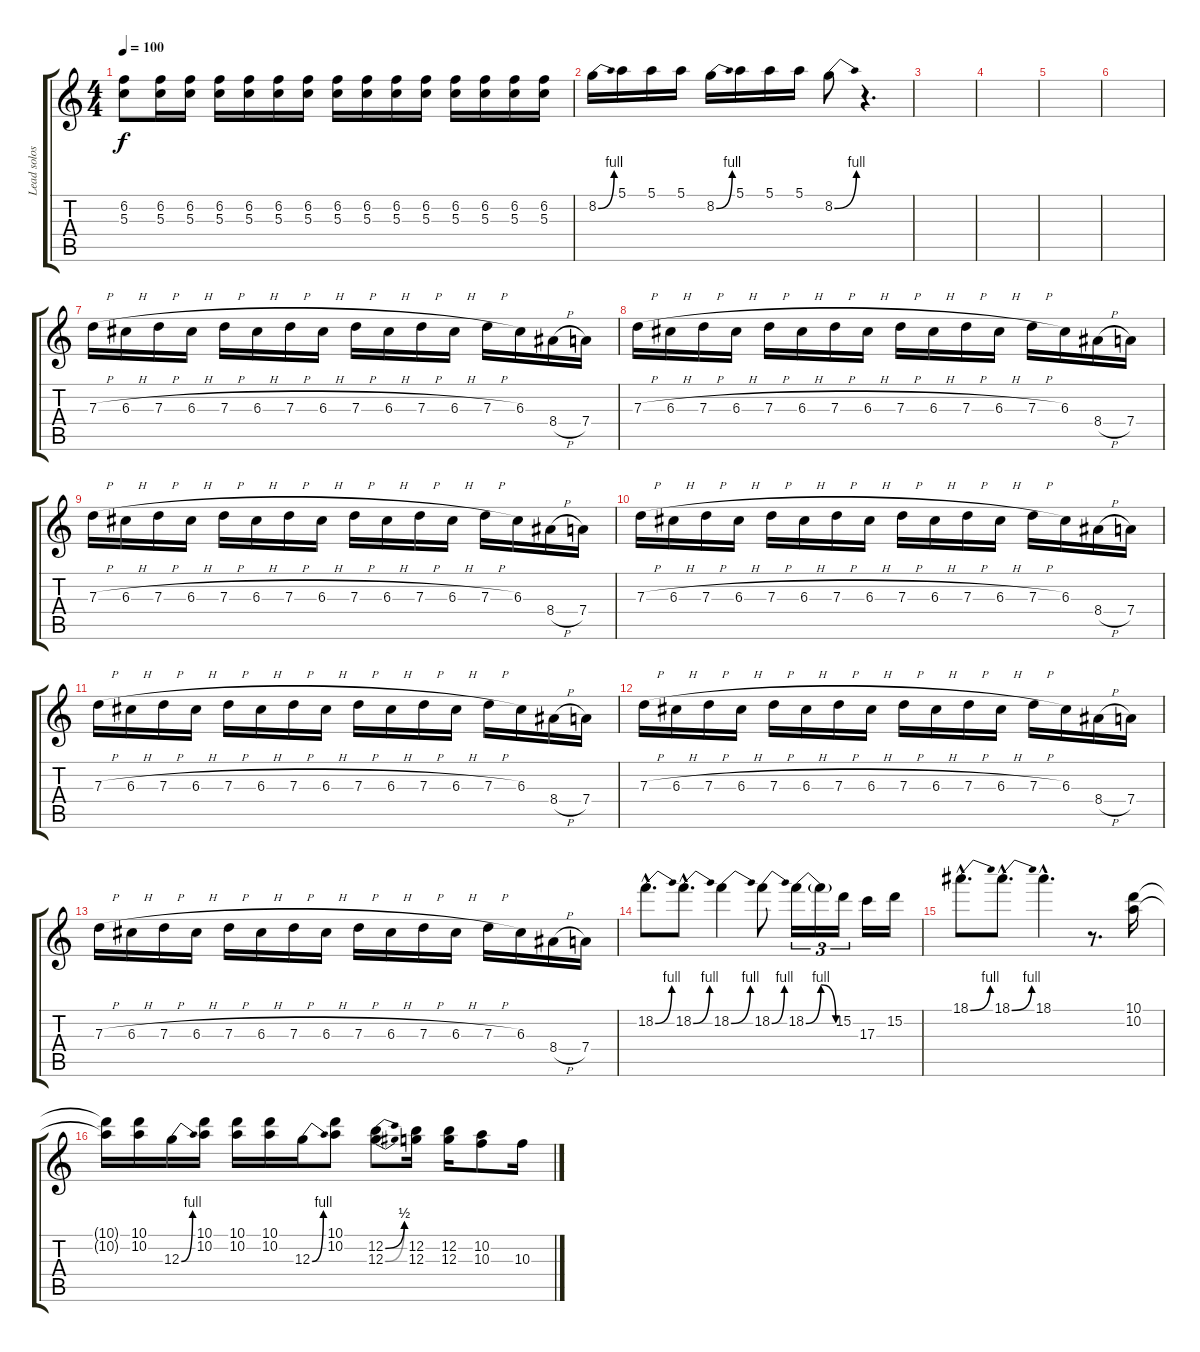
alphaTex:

\track ("Lead solos" "Lead solos") {instrument overdrivenguitar}
\staff {score tabs}
\tuning (E4 B3 G3 D3 A2 E2) {hide}
\ts (4 4)
\tempo 100
\clef g2
\ks c
(6.2 5.3).8{dy f} (6.2 5.3).16 (6.2 5.3).16 (6.2 5.3).16 (6.2 5.3).16 (6.2 5.3).16 (6.2 5.3).16 (6.2 5.3).16 (6.2 5.3).16 (6.2 5.3).16 (6.2 5.3).16 (6.2 5.3).16 (6.2 5.3).16 (6.2 5.3).16 (6.2 5.3).16 |
8.2{be (bend 0 0 60 4)}.16 5.1.16 5.1.16 5.1.16 8.2{be (bend 0 0 60 4)}.16 5.1.16 5.1.16 5.1.16 8.2{be (bend 0 0 60 4)}.8 r.4{d} |
|
|
|
|
7.3{h}.16 6.3{h}.16 7.3{h}.16 6.3{h}.16 7.3{h}.16 6.3{h}.16 7.3{h}.16 6.3{h}.16 7.3{h}.16 6.3{h}.16 7.3{h}.16 6.3{h}.16 7.3{h}.16 6.3.16 8.4{h}.16 7.4.16 |
7.3{h}.16 6.3{h}.16 7.3{h}.16 6.3{h}.16 7.3{h}.16 6.3{h}.16 7.3{h}.16 6.3{h}.16 7.3{h}.16 6.3{h}.16 7.3{h}.16 6.3{h}.16 7.3{h}.16 6.3.16 8.4{h}.16 7.4.16 |
7.3{h}.16 6.3{h}.16 7.3{h}.16 6.3{h}.16 7.3{h}.16 6.3{h}.16 7.3{h}.16 6.3{h}.16 7.3{h}.16 6.3{h}.16 7.3{h}.16 6.3{h}.16 7.3{h}.16 6.3.16 8.4{h}.16 7.4.16 |
7.3{h}.16 6.3{h}.16 7.3{h}.16 6.3{h}.16 7.3{h}.16 6.3{h}.16 7.3{h}.16 6.3{h}.16 7.3{h}.16 6.3{h}.16 7.3{h}.16 6.3{h}.16 7.3{h}.16 6.3.16 8.4{h}.16 7.4.16 |
7.3{h}.16 6.3{h}.16 7.3{h}.16 6.3{h}.16 7.3{h}.16 6.3{h}.16 7.3{h}.16 6.3{h}.16 7.3{h}.16 6.3{h}.16 7.3{h}.16 6.3{h}.16 7.3{h}.16 6.3.16 8.4{h}.16 7.4.16 |
7.3{h}.16 6.3{h}.16 7.3{h}.16 6.3{h}.16 7.3{h}.16 6.3{h}.16 7.3{h}.16 6.3{h}.16 7.3{h}.16 6.3{h}.16 7.3{h}.16 6.3{h}.16 7.3{h}.16 6.3.16 8.4{h}.16 7.4.16 |
7.3{h}.16 6.3{h}.16 7.3{h}.16 6.3{h}.16 7.3{h}.16 6.3{h}.16 7.3{h}.16 6.3{h}.16 7.3{h}.16 6.3{h}.16 7.3{h}.16 6.3{h}.16 7.3{h}.16 6.3.16 8.4{h}.16 7.4.16 |
18.2{be (bend 0 0 60 4) hac}.8{d} 18.2{be (bend 0 0 60 4) hac}.8{d} 18.2{be (bend 0 0 60 4)}.4 18.2{be (bend 0 0 60 4)}.8 18.2{be (bendrelease 0 0 30 4 30 4 60 0)}.16{tu (3 2)} 18.2{t}.16{tu (3 2)} 15.2.16{tu (3 2)} 17.3.16 15.2.16 |
18.1{be (bend 0 0 60 4) hac}.8{d} 18.1{be (bend 0 0 60 4) hac}.8{d} 18.1{hac}.4{d} r.8{d} (10.1 10.2).16 |
(10.1{t} 10.2{t}).16 (10.1 10.2).16 12.3{be (bend 0 0 60 4)}.16 (10.1 10.2).16 (10.1 10.2).16 (10.1 10.2).16 12.3{be (bend 0 0 60 4)}.16 (10.1 10.2).8 (12.2{be (bend 0 0 60 2)} 12.3{be (bend 0 0 60 2)}).8 (12.2 12.3).16 (12.2 12.3).16 (10.2 10.3).8 10.3.16
